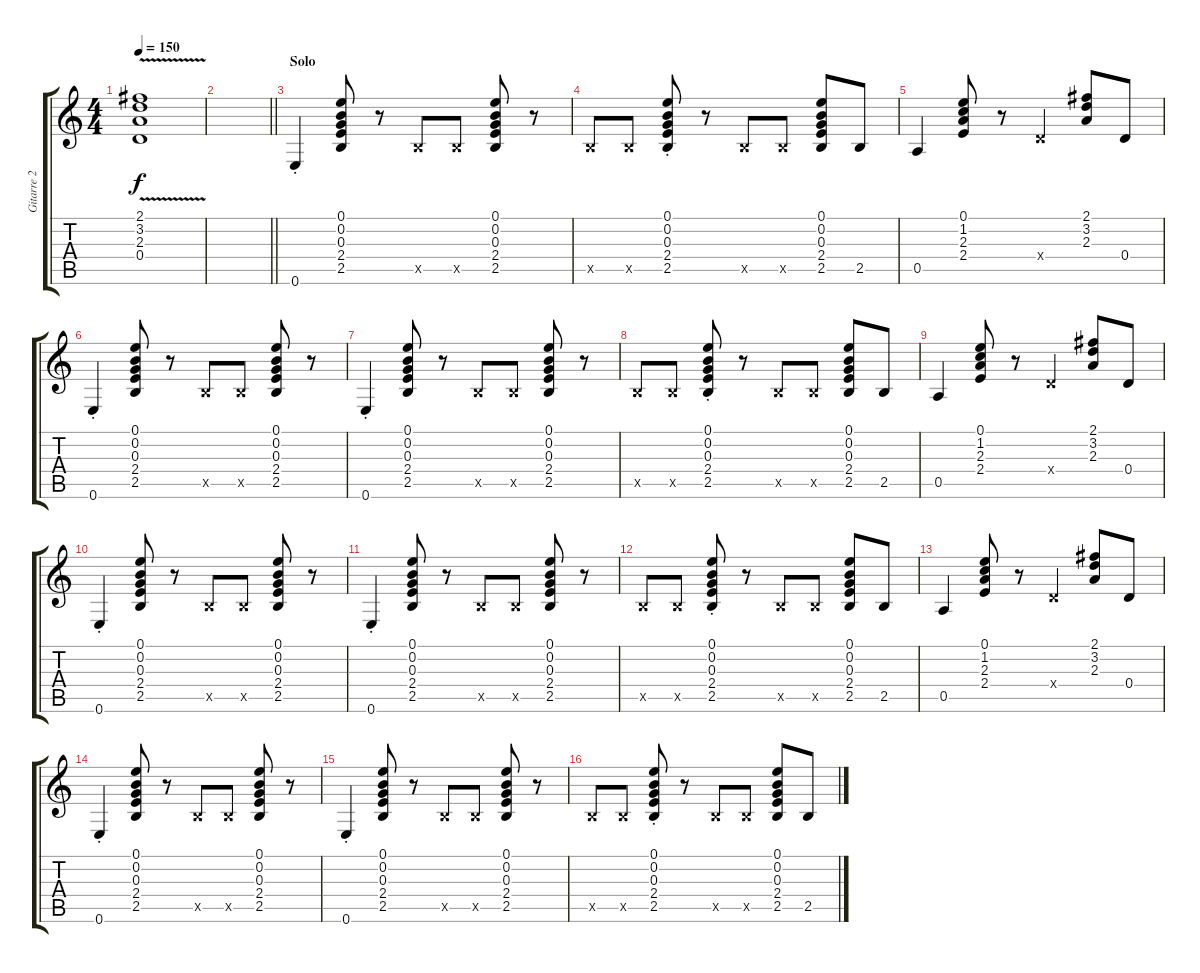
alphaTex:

\track ("Gitarre 2" "Gitarre 2") {instrument overdrivenguitar}
\staff {score tabs}
\tuning (E4 B3 G3 D3 A2 E2) {hide}
\ts (4 4)
\tempo 150
\clef g2
\ks c
(2.1{v t} 3.2{v t} 2.3{v t} 0.4{v t}).1{dy f} |
\barLineRight lightlight
|
\section ("" "Solo")
0.6{st}.4 (0.1 0.2 0.3 2.4 2.5).8 r.8 2.5{x}.8 2.5{x}.8 (0.1 0.2 0.3 2.4 2.5).8 r.8 |
2.5{x}.8 2.5{x}.8 (0.1{st} 0.2{st} 0.3{st} 2.4{st} 2.5{st}).8 r.8 2.5{x}.8 2.5{x}.8 (0.1 0.2 0.3 2.4 2.5).8 2.5.8 |
0.5.4 (0.1 1.2 2.3 2.4).8 r.8 0.4{x}.4 (2.1 3.2 2.3).8 0.4.8 |
0.6{st}.4 (0.1 0.2 0.3 2.4 2.5).8 r.8 2.5{x}.8 2.5{x}.8 (0.1 0.2 0.3 2.4 2.5).8 r.8 |
0.6{st}.4 (0.1 0.2 0.3 2.4 2.5).8 r.8 2.5{x}.8 2.5{x}.8 (0.1 0.2 0.3 2.4 2.5).8 r.8 |
2.5{x}.8 2.5{x}.8 (0.1{st} 0.2{st} 0.3{st} 2.4{st} 2.5{st}).8 r.8 2.5{x}.8 2.5{x}.8 (0.1 0.2 0.3 2.4 2.5).8 2.5.8 |
0.5.4 (0.1 1.2 2.3 2.4).8 r.8 0.4{x}.4 (2.1 3.2 2.3).8 0.4.8 |
0.6{st}.4 (0.1 0.2 0.3 2.4 2.5).8 r.8 2.5{x}.8 2.5{x}.8 (0.1 0.2 0.3 2.4 2.5).8 r.8 |
0.6{st}.4 (0.1 0.2 0.3 2.4 2.5).8 r.8 2.5{x}.8 2.5{x}.8 (0.1 0.2 0.3 2.4 2.5).8 r.8 |
2.5{x}.8 2.5{x}.8 (0.1{st} 0.2{st} 0.3{st} 2.4{st} 2.5{st}).8 r.8 2.5{x}.8 2.5{x}.8 (0.1 0.2 0.3 2.4 2.5).8 2.5.8 |
0.5.4 (0.1 1.2 2.3 2.4).8 r.8 0.4{x}.4 (2.1 3.2 2.3).8 0.4.8 |
0.6{st}.4 (0.1 0.2 0.3 2.4 2.5).8 r.8 2.5{x}.8 2.5{x}.8 (0.1 0.2 0.3 2.4 2.5).8 r.8 |
0.6{st}.4 (0.1 0.2 0.3 2.4 2.5).8 r.8 2.5{x}.8 2.5{x}.8 (0.1 0.2 0.3 2.4 2.5).8 r.8 |
2.5{x}.8 2.5{x}.8 (0.1{st} 0.2{st} 0.3{st} 2.4{st} 2.5{st}).8 r.8 2.5{x}.8 2.5{x}.8 (0.1 0.2 0.3 2.4 2.5).8 2.5.8
